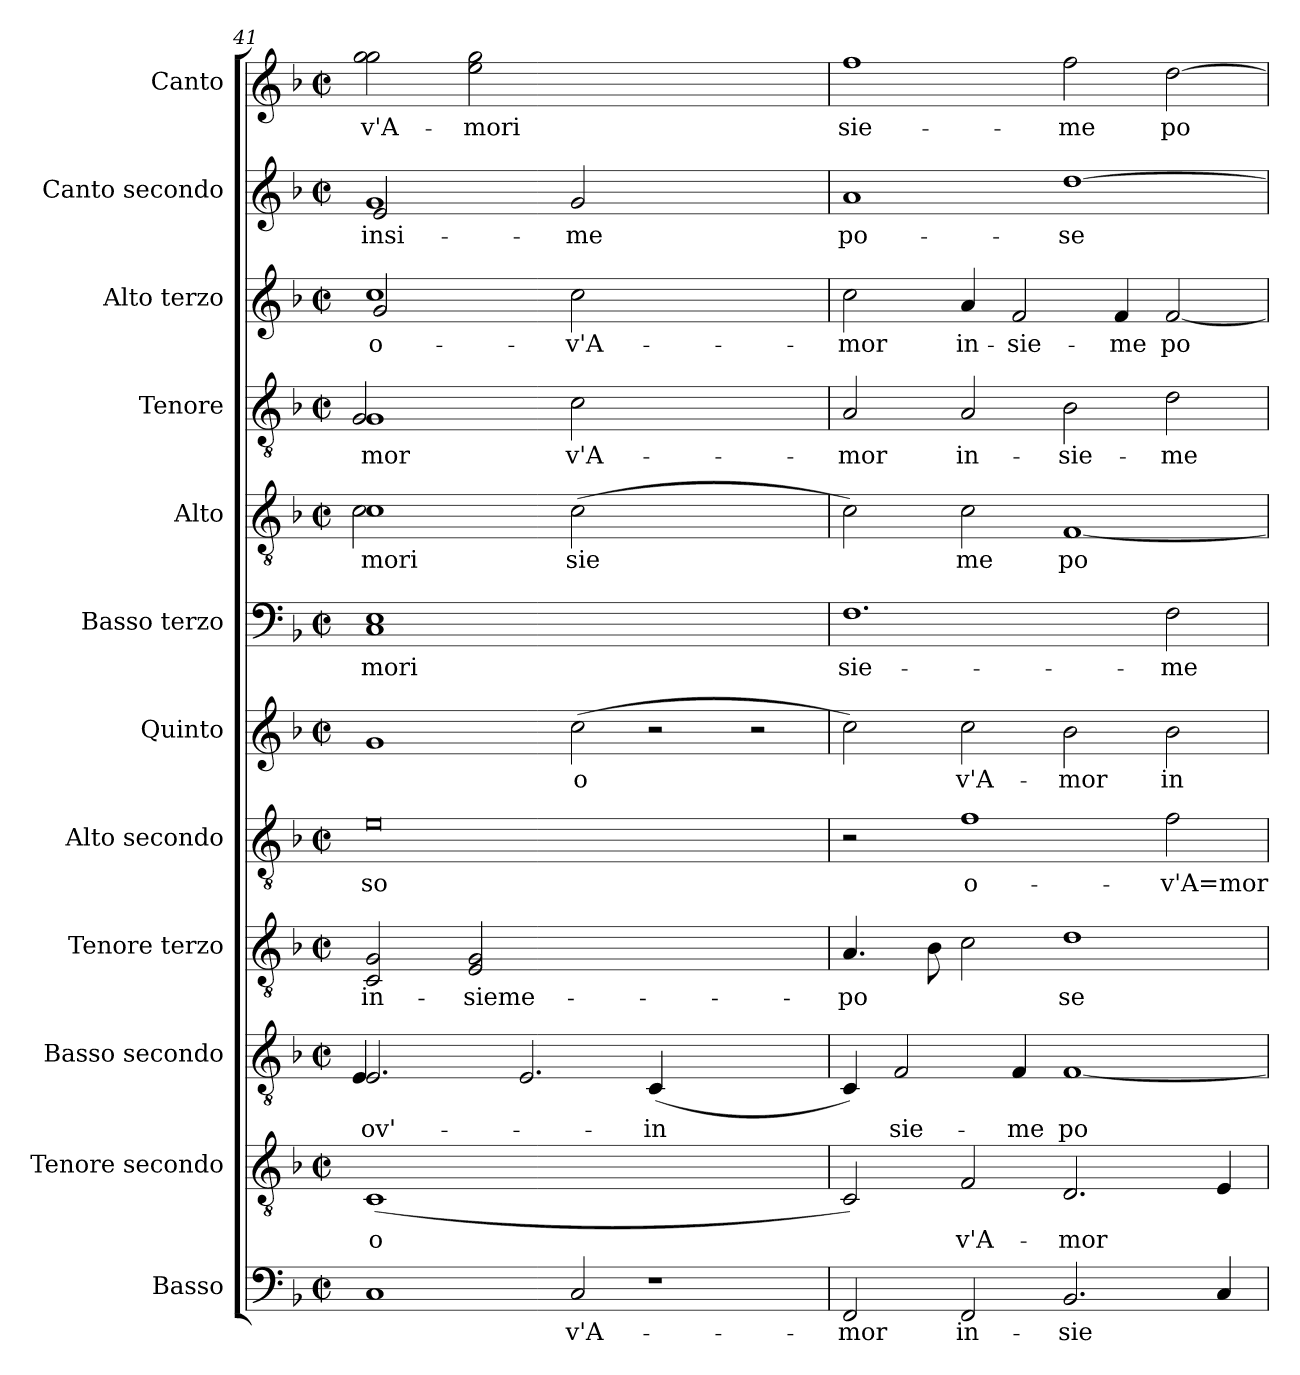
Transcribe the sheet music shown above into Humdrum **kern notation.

**kern	**text	**kern	**text	**kern	**text	**kern	**text	**kern	**text	**kern	**text	**kern	**text	**kern	**text	**kern	**text	**kern	**text	**kern	**text	**kern	**text
*part12	*part12	*part11	*part11	*part10	*part10	*part9	*part9	*part8	*part8	*part7	*part7	*part6	*part6	*part5	*part5	*part4	*part4	*part3	*part3	*part2	*part2	*part1	*part1
*staff12	*staff12	*staff11	*staff11	*staff10	*staff10	*staff9	*staff9	*staff8	*staff8	*staff7	*staff7	*staff6	*staff6	*staff5	*staff5	*staff4	*staff4	*staff3	*staff3	*staff2	*staff2	*staff1	*staff1
*I"Basso	*	*I"Tenore secondo	*	*I"Basso secondo	*	*I"Tenore terzo	*	*I"Alto secondo	*	*I"Quinto	*	*I"Basso terzo	*	*I"Alto	*	*I"Tenore	*	*I"Alto terzo	*	*I"Canto secondo	*	*I"Canto	*
*	*	*	*	*	*	*	*	*	*	*I'Q	*	*	*	*	*	*	*	*	*	*	*	*	*
*clefF4	*	*clefGv2	*	*clefGv2	*	*clefGv2	*	*clefGv2	*	*clefG2	*	*clefF4	*	*clefGv2	*	*clefGv2	*	*clefG2	*	*clefG2	*	*clefG2	*
*k[b-]	*	*k[b-]	*	*k[b-]	*	*k[b-]	*	*k[b-]	*	*k[b-]	*	*k[b-]	*	*k[b-]	*	*k[b-]	*	*k[b-]	*	*k[b-]	*	*k[b-]	*
*F:	*	*F:	*	*F:	*	*F:	*	*F:	*	*F:	*	*F:	*	*F:	*	*F:	*	*F:	*	*F:	*	*F:	*
*M2/2	*	*M2/2	*	*M2/2	*	*M2/2	*	*M2/2	*	*M2/2	*	*M2/2	*	*M2/2	*	*M2/2	*	*M2/2	*	*M2/2	*	*M2/2	*
*met(c|)	*	*met(c|)	*	*met(c|)	*	*met(c|)	*	*met(c|)	*	*met(c|)	*	*met(c|)	*	*met(c|)	*	*met(c|)	*	*met(c|)	*	*met(c|)	*	*met(c|)	*
=41	=41	=41	=41	=41	=41	=41	=41	=41	=41	=41	=41	=41	=41	=41	=41	=41	=41	=41	=41	=41	=41	=41	=41
!	!	!	!LO:LY:b:cj	!	!LO:LY:b:cj	!	!LO:LY:b:cj	!	!LO:LY:b:cj	!	!	!	!LO:LY:b:rj	!	!LO:LY:b:rj	!	!LO:LY:b:rj	!	!LO:LY:b:rj	!	!LO:LY:b:rj	!	!LO:LY:b:cj
*	*	*	*	*^	*	*	*	*	*	*	*	*	*	*^	*	*^	*	*^	*	*^	*	*	*
1C	.	(<1C	-o-	2.E/	4E/	ov'-	2G/ 2C/	in-	0e	-so	1g	.	1C 1E	-mori	1c	2c\	-mori	1G	2G/	-mor	1cc	2g/	-o-	1g	2e/	-insi-	2gg\ 2gg\	-v'A-
.	.	.	.	.	2.ryy	.	.	.	.	.	.	.	.	.	.	.	.	.	.	.	.	.	.	.	.	.	.	.
!	!	!	!	!	!	!	!	!LO:LY:b:cj	!	!	!	!	!	!	!	!	!	!	!	!	!	!	!	!	!	!	!	!LO:LY:b:cj
.	.	.	.	.	.	.	2G/ 2E/	-sieme-	.	.	.	.	.	.	.	1ryy	.	.	1ryy	.	.	1ryy	.	.	1ryy	.	2ee\ 2gg\	-mori
.	.	.	.	2.E/	.	.	.	.	.	.	.	.	.	.	.	.	.	.	.	.	.	.	.	.	.	.	.	.
!	!LO:LY:b:cj	!	!	!	!	!	!	!	!	!	!	!LO:LY:b:cj	!	!	!	!	!LO:LY:b:rj	!	!	!LO:LY:b:rj	!	!	!LO:LY:b:rj	!	!	!LO:LY:b:rj	!	!
2C/	-v'A-	1.ryy	.	.	1.ryy	.	1.ryy	.	.	.	(>2cc\	-o-	1.ryy	.	(>2c\	.	sie-	2c\	.	v'A-	2cc\	.	-v'A-	2g/	.	-me	1.ryy	.
!	!	!	!	!	!	!LO:LY:b:cj	!	!	!	!	!	!	!	!	!	!	!	!	!	!	!	!	!	!	!	!	!	!
1r	.	.	.	(<4C/	.	-in-	.	.	.	.	2r	.	.	.	1ryy	1ryy	.	1ryy	1ryy	.	1ryy	1ryy	.	1ryy	1ryy	.	.	.
.	.	.	.	2.ryy	.	.	.	.	.	.	.	.	.	.	.	.	.	.	.	.	.	.	.	.	.	.	.	.
.	.	.	.	.	.	.	.	.	2ryy	.	2r	.	.	.	.	.	.	.	.	.	.	.	.	.	.	.	.	.
*	*	*	*	*	*	*	*	*	*	*	*	*	*	*	*v	*v	*	*	*	*	*v	*v	*	*v	*v	*	*	*
*	*	*	*	*v	*v	*	*	*	*	*	*	*	*	*	*	*	*v	*v	*	*	*	*	*	*	*
=42	=42	=42	=42	=42	=42	=42	=42	=42	=42	=42	=42	=42	=42	=42	=42	=42	=42	=42	=42	=42	=42	=42	=42
!	!LO:LY:b:cj	!	!LO:LY:b:cj	!	!LO:LY:b:cj	!	!LO:LY:b:cj	!	!	!	!LO:LY:b:cj	!	!LO:LY:b:rj	!	!LO:LY:b:rj	!	!LO:LY:b:rj	!	!LO:LY:b:rj	!	!LO:LY:b:rj	!	!LO:LY:b:cj
2FF/	-mor	2C/)	--	4C/)	--	4.A/	-po-	2r	.	2cc\)	--	1.F	sie-	2c\)	--	2A/	-mor	2cc\	-mor	1a	po-	1ff	sie-
!	!	!	!	!	!LO:LY:b:cj	!	!	!	!	!	!	!	!	!	!	!	!	!	!	!	!	!	!
.	.	.	.	2F/	-sie-	.	.	.	.	.	.	.	.	.	.	.	.	.	.	.	.	.	.
!	!	!	!	!	!	!	!LO:LY:b:cj	!	!	!	!	!	!	!	!	!	!	!	!	!	!	!	!
.	.	.	.	.	.	8B-\	--	.	.	.	.	.	.	.	.	.	.	.	.	.	.	.	.
!	!LO:LY:b:cj	!	!LO:LY:b:cj	!	!	!	!LO:LY:b:cj	!	!LO:LY:b:cj	!	!LO:LY:b:cj	!	!	!	!LO:LY:b:rj	!	!LO:LY:b:rj	!	!LO:LY:b:rj	!	!	!	!
2FF/	in-	2F/	-v'A-	.	.	2c\	--	1f	o-	2cc\	-v'A-	.	.	2c\	-me	2A/	in-	4a/	in-	.	.	.	.
!	!	!	!	!	!LO:LY:b:cj	!	!	!	!	!	!	!	!	!	!	!	!	!	!LO:LY:b:rj	!	!	!	!
.	.	.	.	4F/	-me	.	.	.	.	.	.	.	.	.	.	.	.	2f/	-sie-	.	.	.	.
!	!LO:LY:b:cj	!	!LO:LY:b:cj	!	!LO:LY:b:cj	!	!LO:LY:b:cj	!	!	!	!LO:LY:b:cj	!	!	!	!LO:LY:b:rj	!	!LO:LY:b:rj	!	!	!	!LO:LY:b:rj	!	!LO:LY:b:cj
2.BB-/	-sie-	2.D/	-mor	[<1F	po-	1d	-se	.	.	2b-\	-mor	.	.	[<1F	po-	2B-\	-sie-	.	.	[>1dd	-se	2ff\	-me
!	!	!	!	!	!	!	!	!	!	!	!	!	!	!	!	!	!	!	!LO:LY:b:rj	!	!	!	!
.	.	.	.	.	.	.	.	.	.	.	.	.	.	.	.	.	.	4f/	-me	.	.	.	.
!	!	!	!	!	!	!	!	!	!LO:LY:b:cj	!	!LO:LY:b:cj	!	!LO:LY:b:rj	!	!	!	!LO:LY:b:rj	!	!LO:LY:b:rj	!	!	!	!LO:LY:b:cj
.	.	.	.	.	.	.	.	2f\	-v'A=mor	2b-\	in-	2F\	-me	.	.	2d\	-me	[<2f/	po-	.	.	[>2dd\	po-
!	!LO:LY:b:cj	!	!LO:LY:b:cj	!	!	!	!	!	!	!	!	!	!	!	!	!	!	!	!	!	!	!	!
4C/	--	4E/	.	.	.	.	.	.	.	.	.	.	.	.	.	.	.	.	.	.	.	.	.
=	=	=	=	=	=	=	=	=	=	=	=	=	=	=	=	=	=	=	=	=	=	=	=
*-	*-	*-	*-	*-	*-	*-	*-	*-	*-	*-	*-	*-	*-	*-	*-	*-	*-	*-	*-	*-	*-	*-	*-
